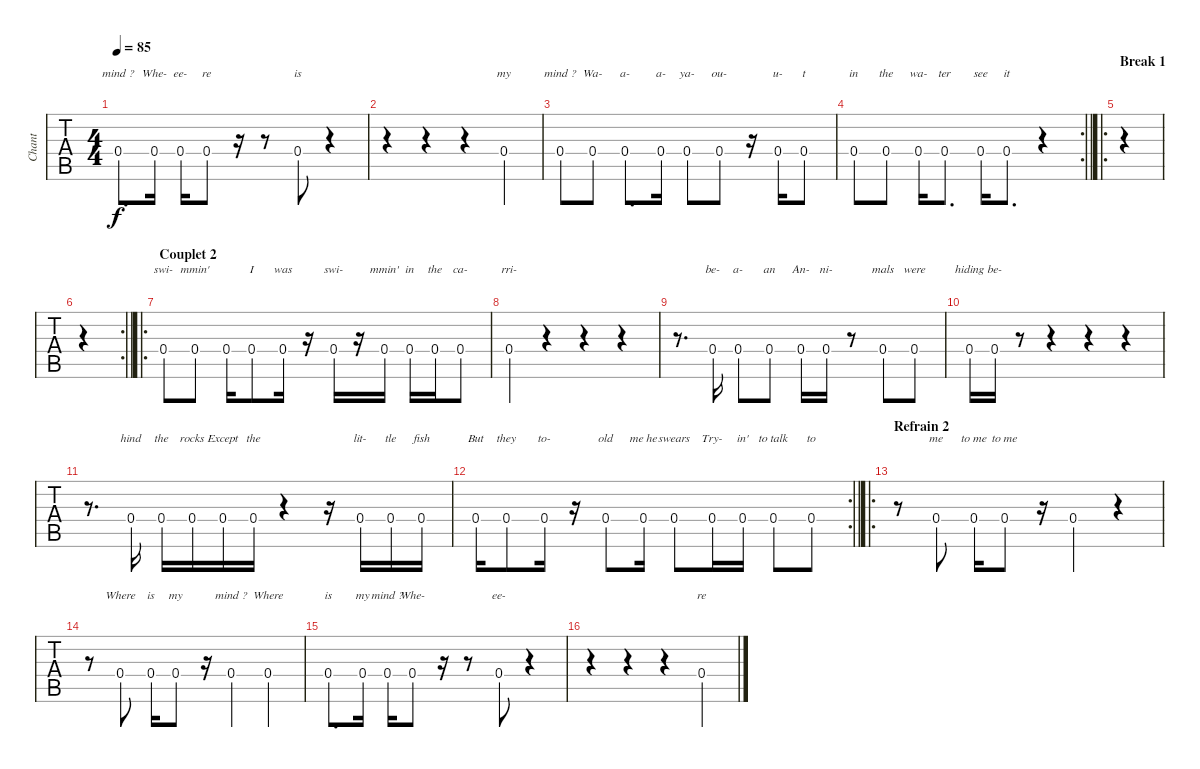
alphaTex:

\track ("Chant" "Chant") {instrument synthvoice}
\staff {tabs}
\tuning (E4 B3 G3 D3 A2 E2) {hide}
\ts (4 4)
\tempo 85
\clef g2
\ks c
0.4.8{d lyrics (0 "mind ?") lyrics (1 "") lyrics (2 "") lyrics (3 "") lyrics (4 "") dy f} 0.4.16{lyrics (0 "Whe-") lyrics (1 "") lyrics (2 "") lyrics (3 "") lyrics (4 "")} 0.4.16{lyrics (0 "ee-") lyrics (1 "") lyrics (2 "") lyrics (3 "") lyrics (4 "")} 0.4.8{lyrics (0 "re") lyrics (1 "") lyrics (2 "") lyrics (3 "") lyrics (4 "")} r.16 r.8 0.4.8{lyrics (0 "is") lyrics (1 "") lyrics (2 "") lyrics (3 "") lyrics (4 "")} r.4 |
r.4 r.4 r.4 0.4.4{lyrics (0 "my") lyrics (1 "") lyrics (2 "") lyrics (3 "") lyrics (4 "")} |
0.4.8{lyrics (0 "mind ?") lyrics (1 "") lyrics (2 "") lyrics (3 "") lyrics (4 "")} 0.4.8{lyrics (0 "Wa-") lyrics (1 "") lyrics (2 "") lyrics (3 "") lyrics (4 "")} 0.4.8{d lyrics (0 "a-") lyrics (1 "") lyrics (2 "") lyrics (3 "") lyrics (4 "")} 0.4.16{lyrics (0 "a-") lyrics (1 "") lyrics (2 "") lyrics (3 "") lyrics (4 "")} 0.4.8{lyrics (0 "ya-") lyrics (1 "") lyrics (2 "") lyrics (3 "") lyrics (4 "")} 0.4.8{lyrics (0 "ou-") lyrics (1 "") lyrics (2 "") lyrics (3 "") lyrics (4 "")} r.16 0.4.16{lyrics (0 "u-") lyrics (1 "") lyrics (2 "") lyrics (3 "") lyrics (4 "")} 0.4.8{lyrics (0 "t") lyrics (1 "") lyrics (2 "") lyrics (3 "") lyrics (4 "")} |
\rc 2
\barLineRight lightlight
0.4.8{lyrics (0 "in") lyrics (1 "") lyrics (2 "") lyrics (3 "") lyrics (4 "")} 0.4.8{lyrics (0 "the") lyrics (1 "") lyrics (2 "") lyrics (3 "") lyrics (4 "")} 0.4.16{lyrics (0 "wa-") lyrics (1 "") lyrics (2 "") lyrics (3 "") lyrics (4 "")} 0.4.8{d lyrics (0 "ter") lyrics (1 "") lyrics (2 "") lyrics (3 "") lyrics (4 "")} 0.4.16{lyrics (0 "see") lyrics (1 "") lyrics (2 "") lyrics (3 "") lyrics (4 "")} 0.4.8{d lyrics (0 "it") lyrics (1 "") lyrics (2 "") lyrics (3 "") lyrics (4 "")} r.4 |
\ro
\section ("" "Break 1")
|
\rc 2
\barLineRight lightlight
|
\ro
\section ("" "Couplet 2")
0.4.8{lyrics (0 "swi-") lyrics (1 "") lyrics (2 "") lyrics (3 "") lyrics (4 "")} 0.4.8{lyrics (0 "mmin'") lyrics (1 "") lyrics (2 "") lyrics (3 "") lyrics (4 "")} 0.4.16{lyrics (0 "") lyrics (1 "") lyrics (2 "") lyrics (3 "") lyrics (4 "")} 0.4.8{lyrics (0 "I") lyrics (1 "") lyrics (2 "") lyrics (3 "") lyrics (4 "")} 0.4.16{lyrics (0 "was") lyrics (1 "") lyrics (2 "") lyrics (3 "") lyrics (4 "")} r.16 0.4.16{lyrics (0 "swi-") lyrics (1 "") lyrics (2 "") lyrics (3 "") lyrics (4 "")} r.16 0.4.16{lyrics (0 "mmin'") lyrics (1 "") lyrics (2 "") lyrics (3 "") lyrics (4 "")} 0.4.16{lyrics (0 "in") lyrics (1 "") lyrics (2 "") lyrics (3 "") lyrics (4 "")} 0.4.16{lyrics (0 "the") lyrics (1 "") lyrics (2 "") lyrics (3 "") lyrics (4 "")} 0.4.8{lyrics (0 "ca-") lyrics (1 "") lyrics (2 "") lyrics (3 "") lyrics (4 "")} |
0.4.4{lyrics (0 "rri-") lyrics (1 "") lyrics (2 "") lyrics (3 "") lyrics (4 "")} r.4 r.4 r.4 |
r.8{d} 0.4.16{lyrics (0 "be-") lyrics (1 "") lyrics (2 "") lyrics (3 "") lyrics (4 "")} 0.4.8{lyrics (0 "a-") lyrics (1 "") lyrics (2 "") lyrics (3 "") lyrics (4 "")} 0.4.8{lyrics (0 "an") lyrics (1 "") lyrics (2 "") lyrics (3 "") lyrics (4 "")} 0.4.16{lyrics (0 "An-") lyrics (1 "") lyrics (2 "") lyrics (3 "") lyrics (4 "")} 0.4.16{lyrics (0 "ni-") lyrics (1 "") lyrics (2 "") lyrics (3 "") lyrics (4 "")} r.8 0.4.8{lyrics (0 "mals") lyrics (1 "") lyrics (2 "") lyrics (3 "") lyrics (4 "")} 0.4.8{lyrics (0 "were") lyrics (1 "") lyrics (2 "") lyrics (3 "") lyrics (4 "")} |
0.4.16{lyrics (0 "hiding") lyrics (1 "") lyrics (2 "") lyrics (3 "") lyrics (4 "")} 0.4.16{lyrics (0 "be-") lyrics (1 "") lyrics (2 "") lyrics (3 "") lyrics (4 "")} r.8 r.4 r.4 r.4 |
r.8{d} 0.4.16{lyrics (0 "hind") lyrics (1 "") lyrics (2 "") lyrics (3 "") lyrics (4 "")} 0.4.16{lyrics (0 "the") lyrics (1 "") lyrics (2 "") lyrics (3 "") lyrics (4 "")} 0.4.16{lyrics (0 "rocks") lyrics (1 "") lyrics (2 "") lyrics (3 "") lyrics (4 "")} 0.4.16{lyrics (0 "Except") lyrics (1 "") lyrics (2 "") lyrics (3 "") lyrics (4 "")} 0.4.16{lyrics (0 "the") lyrics (1 "") lyrics (2 "") lyrics (3 "") lyrics (4 "")} r.4 r.16 0.4.16{lyrics (0 "lit-") lyrics (1 "") lyrics (2 "") lyrics (3 "") lyrics (4 "")} 0.4.16{lyrics (0 "tle") lyrics (1 "") lyrics (2 "") lyrics (3 "") lyrics (4 "")} 0.4.16{lyrics (0 "fish") lyrics (1 "") lyrics (2 "") lyrics (3 "") lyrics (4 "")} |
\rc 2
\barLineRight lightlight
0.4.16{lyrics (0 "But") lyrics (1 "") lyrics (2 "") lyrics (3 "") lyrics (4 "")} 0.4.8{lyrics (0 "they") lyrics (1 "") lyrics (2 "") lyrics (3 "") lyrics (4 "")} 0.4.16{lyrics (0 "to-") lyrics (1 "") lyrics (2 "") lyrics (3 "") lyrics (4 "")} r.16 0.4.8{lyrics (0 "old") lyrics (1 "") lyrics (2 "") lyrics (3 "") lyrics (4 "")} 0.4.16{lyrics (0 "me he") lyrics (1 "") lyrics (2 "") lyrics (3 "") lyrics (4 "")} 0.4.8{lyrics (0 "swears") lyrics (1 "") lyrics (2 "") lyrics (3 "") lyrics (4 "")} 0.4.16{lyrics (0 "Try-") lyrics (1 "") lyrics (2 "") lyrics (3 "") lyrics (4 "")} 0.4.16{lyrics (0 "in'") lyrics (1 "") lyrics (2 "") lyrics (3 "") lyrics (4 "")} 0.4.8{lyrics (0 "to talk") lyrics (1 "") lyrics (2 "") lyrics (3 "") lyrics (4 "")} 0.4.8{lyrics (0 "to") lyrics (1 "") lyrics (2 "") lyrics (3 "") lyrics (4 "")} |
\ro
\section ("" "Refrain 2")
r.8 0.4.8{lyrics (0 "me") lyrics (1 "") lyrics (2 "") lyrics (3 "") lyrics (4 "")} 0.4.16{lyrics (0 "to me") lyrics (1 "") lyrics (2 "") lyrics (3 "") lyrics (4 "")} 0.4.8{lyrics (0 "to me") lyrics (1 "") lyrics (2 "") lyrics (3 "") lyrics (4 "")} r.16 0.4.4{lyrics (0 "") lyrics (1 "") lyrics (2 "") lyrics (3 "") lyrics (4 "")} r.4 |
r.8 0.4.8{lyrics (0 "Where") lyrics (1 "") lyrics (2 "") lyrics (3 "") lyrics (4 "")} 0.4.16{lyrics (0 "is") lyrics (1 "") lyrics (2 "") lyrics (3 "") lyrics (4 "")} 0.4.8{lyrics (0 "my") lyrics (1 "") lyrics (2 "") lyrics (3 "") lyrics (4 "")} r.16 0.4.4{lyrics (0 "mind ?") lyrics (1 "") lyrics (2 "") lyrics (3 "") lyrics (4 "")} 0.4.4{lyrics (0 "Where") lyrics (1 "") lyrics (2 "") lyrics (3 "") lyrics (4 "")} |
0.4.8{d lyrics (0 "is") lyrics (1 "") lyrics (2 "") lyrics (3 "") lyrics (4 "")} 0.4.16{lyrics (0 "my") lyrics (1 "") lyrics (2 "") lyrics (3 "") lyrics (4 "")} 0.4.16{lyrics (0 "mind ?") lyrics (1 "") lyrics (2 "") lyrics (3 "") lyrics (4 "")} 0.4.8{lyrics (0 "Whe-") lyrics (1 "") lyrics (2 "") lyrics (3 "") lyrics (4 "")} r.16 r.8 0.4.8{lyrics (0 "ee-") lyrics (1 "") lyrics (2 "") lyrics (3 "") lyrics (4 "")} r.4 |
r.4 r.4 r.4 0.4.4{lyrics (0 "re") lyrics (1 "") lyrics (2 "") lyrics (3 "") lyrics (4 "")}
